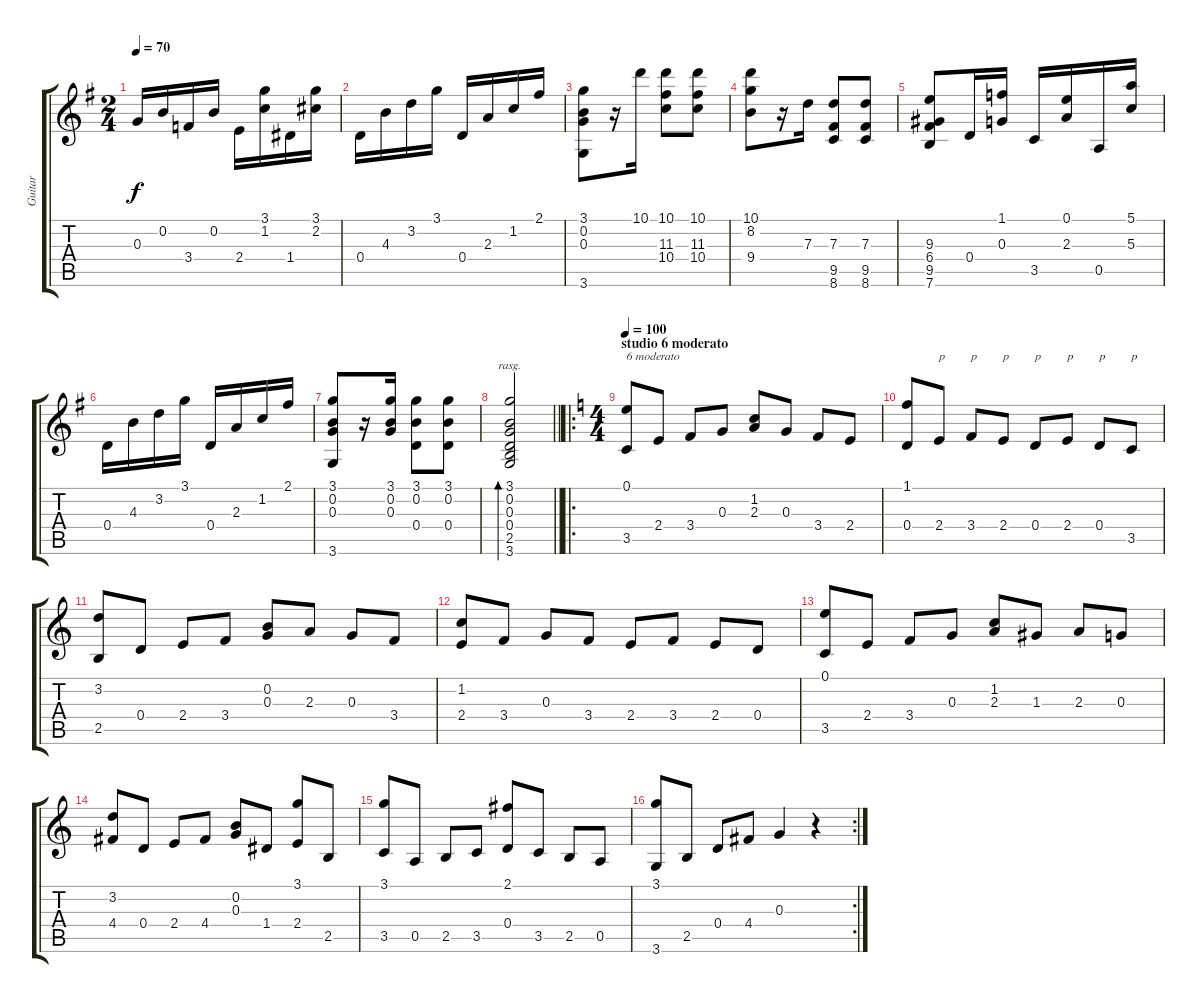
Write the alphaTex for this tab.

\track ("Guitar" "Guitar") {instrument acousticguitarnylon}
\staff {score tabs}
\tuning (E4 B3 G3 D3 A2 E2) {hide}
\ts (2 4)
\tempo 70
\clef g2
\ks g
0.3.16{dy f} 0.2.16 3.4.16 0.2.16 2.4.16 (3.1 1.2).16 1.4.16 (3.1 2.2).16 |
0.4.16 4.3.16 3.2.16 3.1.16 0.4.16 2.3.16 1.2.16 2.1.16 |
(3.1 0.2 0.3 3.6).8 r.16 10.1.16 (10.1 11.3 10.4).8 (10.1 11.3 10.4).8 |
(10.1 8.2 9.4).8 r.16 7.3.16 (7.3 9.5 8.6).8 (7.3 9.5 8.6).8 |
(9.3 6.4 9.5 7.6).8 0.4.16 (1.1 0.3).16 3.5.16 (0.1 2.3).16 0.5.16 (5.1 5.3).16 |
0.4.16 4.3.16 3.2.16 3.1.16 0.4.16 2.3.16 1.2.16 2.1.16 |
(3.1 0.2 0.3 3.6).8 r.16 (3.1 0.2 0.3).16 (3.1 0.2 0.4).8 (3.1 0.2 0.4).8 |
\barLineRight lightlight
(3.1 0.2 0.3 0.4 2.5 3.6).2{bd 240 rasg ii} |
\ro
\ts (4 4)
\section ("" "studio 6 moderato")
\tempo 100
\ks c
(0.1 3.5).8{txt "6 moderato"} 2.4.8 3.4.8 0.3.8 (1.2 2.3).8 0.3.8 3.4.8 2.4.8 |
(1.1 0.4).8 2.4.8{txt "p"} 3.4.8{txt "p"} 2.4.8{txt "p"} 0.4.8{txt "p"} 2.4.8{txt "p"} 0.4.8{txt "p"} 3.5.8{txt "p"} |
(3.2 2.5).8 0.4.8 2.4.8 3.4.8 (0.2 0.3).8 2.3.8 0.3.8 3.4.8 |
(1.2 2.4).8 3.4.8 0.3.8 3.4.8 2.4.8 3.4.8 2.4.8 0.4.8 |
(0.1 3.5).8 2.4.8 3.4.8 0.3.8 (1.2 2.3).8 1.3.8 2.3.8 0.3.8 |
(3.2 4.4).8 0.4.8 2.4.8 4.4.8 (0.2 0.3).8 1.4.8 (3.1 2.4).8 2.5.8 |
(3.1 3.5).8 0.5.8 2.5.8 3.5.8 (2.1 0.4).8 3.5.8 2.5.8 0.5.8 |
\rc 2
(3.1 3.6).8 2.5.8 0.4.8 4.4.8 0.3.4 r.4
